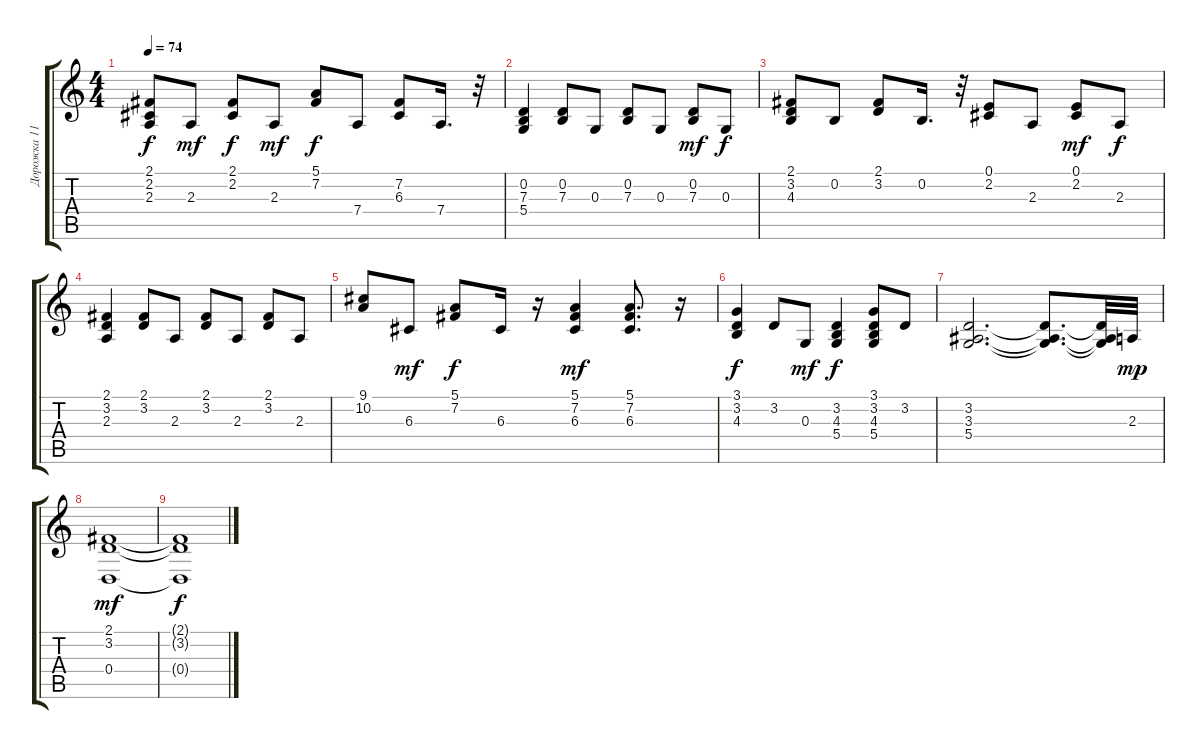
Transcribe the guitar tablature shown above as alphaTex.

\track ("Дорожка 11" "Дорожка 11") {instrument electricpiano2}
\staff {score tabs}
\tuning (E4 B3 G3 D3 A2 E2) {hide}
\ts (4 4)
\tempo 74
\clef g2
\ks c
(2.1 2.2 2.3).8{dy f} 2.3.8{dy mf} (2.1 2.2).8{dy f} 2.3.8{dy mf} (5.1 7.2).8{dy f} 7.4.8 (7.2 6.3).8 7.4.16{d} r.32 |
(0.2 7.3 5.4).4 (0.2 7.3).8 0.3.8 (0.2 7.3).8 0.3.8 (0.2 7.3).8{dy mf} 0.3.8{dy f} |
(2.1 3.2 4.3).8 0.2.8 (2.1 3.2).8 0.2.16{d} r.32 (0.1 2.2).8 2.3.8 (0.1 2.2).8{dy mf} 2.3.8{dy f} |
(2.1 3.2 2.3).4 (2.1 3.2).8 2.3.8 (2.1 3.2).8 2.3.8 (2.1 3.2).8 2.3.8 |
(9.1 10.2).8 6.3.8{dy mf} (5.1 7.2).8{dy f} 6.3.16 r.16 (5.1 7.2 6.3).4{dy mf} (5.1 7.2 6.3).8{d} r.16 |
(3.1 3.2 4.3).4{dy f} 3.2.8 0.3.8{dy mf} (3.2 4.3 5.4).4{dy f} (3.1 3.2 4.3 5.4).8 3.2.8 |
(3.2 3.3 5.4).2{d} (3.2{t} 3.3{t} 5.4{t}).8{d} (3.2{t} 3.3{t} 5.4{t}).32 2.3.32{dy mp} |
(2.1 3.2 0.4).1{dy mf} |
(2.1{t} 3.2{t} 0.4{t}).1{dy f}
